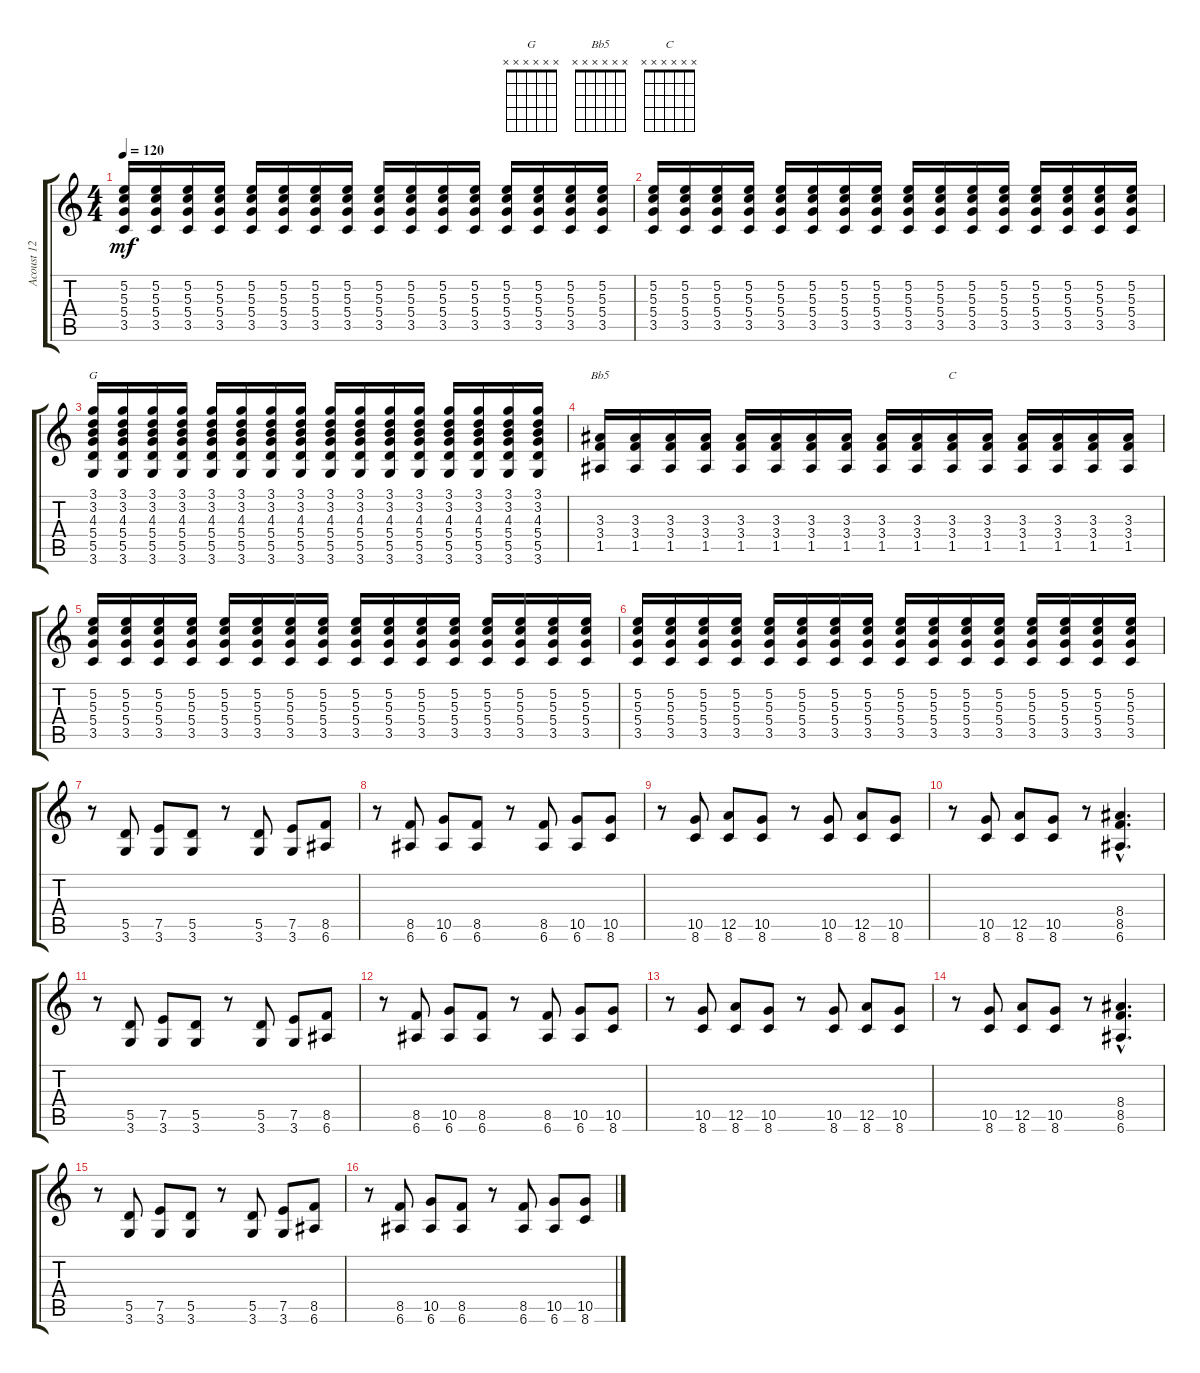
\track ("Acoust 12 string" "Acoust 12 ") {instrument acousticguitarsteel}
\staff {score tabs}
\tuning (E4 B3 G3 D3 A2 E2) {hide}
\chord ("G" x x x x x x) {firstfret 0}
\chord ("Bb5" x x x x x x) {firstfret 0}
\chord ("C" x x x x x x) {firstfret 0}
\ts (4 4)
\tempo 120
\clef g2
\ks c
(5.2 5.3 5.4 3.5).16{dy mf} (5.2 5.3 5.4 3.5).16 (5.2 5.3 5.4 3.5).16 (5.2 5.3 5.4 3.5).16 (5.2 5.3 5.4 3.5).16 (5.2 5.3 5.4 3.5).16 (5.2 5.3 5.4 3.5).16 (5.2 5.3 5.4 3.5).16 (5.2 5.3 5.4 3.5).16 (5.2 5.3 5.4 3.5).16 (5.2 5.3 5.4 3.5).16 (5.2 5.3 5.4 3.5).16 (5.2 5.3 5.4 3.5).16 (5.2 5.3 5.4 3.5).16 (5.2 5.3 5.4 3.5).16 (5.2 5.3 5.4 3.5).16 |
(5.2 5.3 5.4 3.5).16 (5.2 5.3 5.4 3.5).16 (5.2 5.3 5.4 3.5).16 (5.2 5.3 5.4 3.5).16 (5.2 5.3 5.4 3.5).16 (5.2 5.3 5.4 3.5).16 (5.2 5.3 5.4 3.5).16 (5.2 5.3 5.4 3.5).16 (5.2 5.3 5.4 3.5).16 (5.2 5.3 5.4 3.5).16 (5.2 5.3 5.4 3.5).16 (5.2 5.3 5.4 3.5).16 (5.2 5.3 5.4 3.5).16 (5.2 5.3 5.4 3.5).16 (5.2 5.3 5.4 3.5).16 (5.2 5.3 5.4 3.5).16 |
(3.1 3.2 4.3 5.4 5.5 3.6).16{ch "G"} (3.1 3.2 4.3 5.4 5.5 3.6).16 (3.1 3.2 4.3 5.4 5.5 3.6).16 (3.1 3.2 4.3 5.4 5.5 3.6).16 (3.1 3.2 4.3 5.4 5.5 3.6).16 (3.1 3.2 4.3 5.4 5.5 3.6).16 (3.1 3.2 4.3 5.4 5.5 3.6).16 (3.1 3.2 4.3 5.4 5.5 3.6).16 (3.1 3.2 4.3 5.4 5.5 3.6).16 (3.1 3.2 4.3 5.4 5.5 3.6).16 (3.1 3.2 4.3 5.4 5.5 3.6).16 (3.1 3.2 4.3 5.4 5.5 3.6).16 (3.1 3.2 4.3 5.4 5.5 3.6).16 (3.1 3.2 4.3 5.4 5.5 3.6).16 (3.1 3.2 4.3 5.4 5.5 3.6).16 (3.1 3.2 4.3 5.4 5.5 3.6).16 |
(3.3 3.4 1.5).16{ch "Bb5"} (3.3 3.4 1.5).16 (3.3 3.4 1.5).16 (3.3 3.4 1.5).16 (3.3 3.4 1.5).16 (3.3 3.4 1.5).16 (3.3 3.4 1.5).16 (3.3 3.4 1.5).16 (3.3 3.4 1.5).16 (3.3 3.4 1.5).16 (3.3 3.4 1.5).16{ch "C"} (3.3 3.4 1.5).16 (3.3 3.4 1.5).16 (3.3 3.4 1.5).16 (3.3 3.4 1.5).16 (3.3 3.4 1.5).16 |
(5.2 5.3 5.4 3.5).16 (5.2 5.3 5.4 3.5).16 (5.2 5.3 5.4 3.5).16 (5.2 5.3 5.4 3.5).16 (5.2 5.3 5.4 3.5).16 (5.2 5.3 5.4 3.5).16 (5.2 5.3 5.4 3.5).16 (5.2 5.3 5.4 3.5).16 (5.2 5.3 5.4 3.5).16 (5.2 5.3 5.4 3.5).16 (5.2 5.3 5.4 3.5).16 (5.2 5.3 5.4 3.5).16 (5.2 5.3 5.4 3.5).16 (5.2 5.3 5.4 3.5).16 (5.2 5.3 5.4 3.5).16 (5.2 5.3 5.4 3.5).16 |
(5.2 5.3 5.4 3.5).16 (5.2 5.3 5.4 3.5).16 (5.2 5.3 5.4 3.5).16 (5.2 5.3 5.4 3.5).16 (5.2 5.3 5.4 3.5).16 (5.2 5.3 5.4 3.5).16 (5.2 5.3 5.4 3.5).16 (5.2 5.3 5.4 3.5).16 (5.2 5.3 5.4 3.5).16 (5.2 5.3 5.4 3.5).16 (5.2 5.3 5.4 3.5).16 (5.2 5.3 5.4 3.5).16 (5.2 5.3 5.4 3.5).16 (5.2 5.3 5.4 3.5).16 (5.2 5.3 5.4 3.5).16 (5.2 5.3 5.4 3.5).16 |
r.8 (5.5 3.6).8 (7.5 3.6).8 (5.5 3.6).8 r.8 (5.5 3.6).8 (7.5 3.6).8 (8.5 6.6).8 |
r.8 (8.5 6.6).8 (10.5 6.6).8 (8.5 6.6).8 r.8 (8.5 6.6).8 (10.5 6.6).8 (10.5 8.6).8 |
r.8 (10.5 8.6).8 (12.5 8.6).8 (10.5 8.6).8 r.8 (10.5 8.6).8 (12.5 8.6).8 (10.5 8.6).8 |
r.8 (10.5 8.6).8 (12.5 8.6).8 (10.5 8.6).8 r.8 (8.4{hac} 8.5{hac} 6.6{hac}).4{d} |
r.8 (5.5 3.6).8 (7.5 3.6).8 (5.5 3.6).8 r.8 (5.5 3.6).8 (7.5 3.6).8 (8.5 6.6).8 |
r.8 (8.5 6.6).8 (10.5 6.6).8 (8.5 6.6).8 r.8 (8.5 6.6).8 (10.5 6.6).8 (10.5 8.6).8 |
r.8 (10.5 8.6).8 (12.5 8.6).8 (10.5 8.6).8 r.8 (10.5 8.6).8 (12.5 8.6).8 (10.5 8.6).8 |
r.8 (10.5 8.6).8 (12.5 8.6).8 (10.5 8.6).8 r.8 (8.4{hac} 8.5{hac} 6.6{hac}).4{d} |
r.8 (5.5 3.6).8 (7.5 3.6).8 (5.5 3.6).8 r.8 (5.5 3.6).8 (7.5 3.6).8 (8.5 6.6).8 |
r.8 (8.5 6.6).8 (10.5 6.6).8 (8.5 6.6).8 r.8 (8.5 6.6).8 (10.5 6.6).8 (10.5 8.6).8
